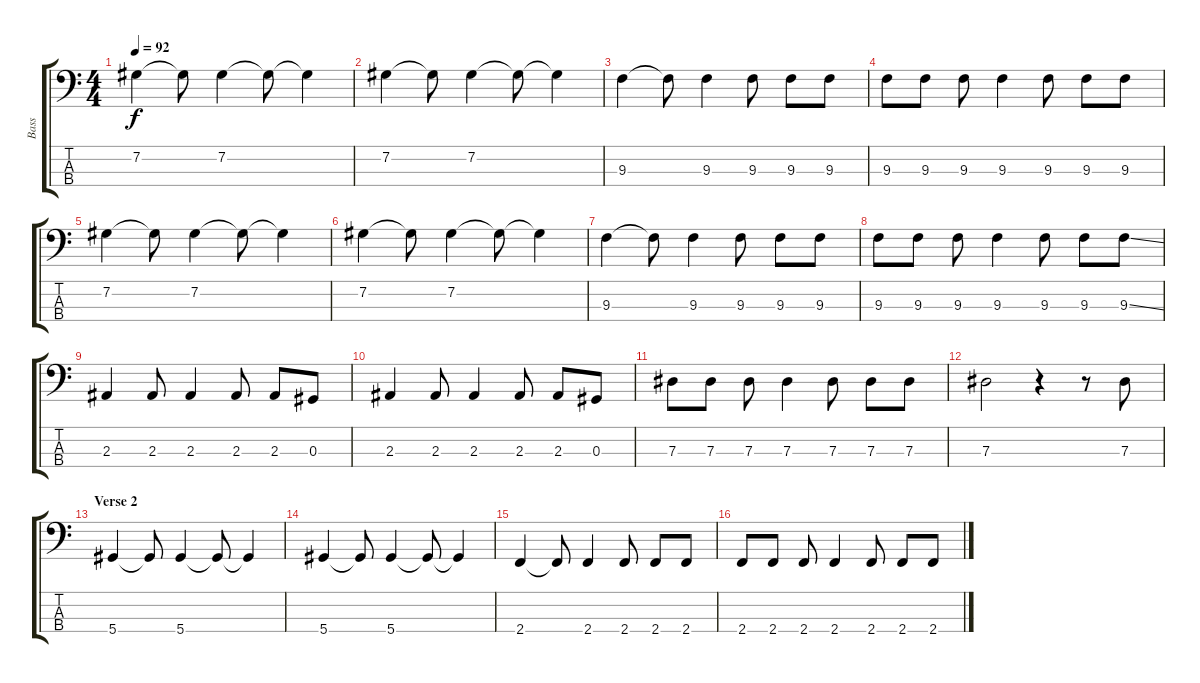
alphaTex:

\track ("Bass" "Bass") {instrument electricbasspick}
\staff {score tabs}
\tuning (Gb2 Db2 Ab1 Eb1) {hide}
\ts (4 4)
\tempo 92
\clef f4
\ks c
7.2.4{dy f} 7.2{t}.8 7.2.4 7.2{t}.8 7.2{t}.4 |
7.2.4 7.2{t}.8 7.2.4 7.2{t}.8 7.2{t}.4 |
9.3.4 9.3{t}.8 9.3.4 9.3.8 9.3.8 9.3.8 |
9.3.8 9.3.8 9.3.8 9.3.4 9.3.8 9.3.8 9.3.8 |
7.2.4 7.2{t}.8 7.2.4 7.2{t}.8 7.2{t}.4 |
7.2.4 7.2{t}.8 7.2.4 7.2{t}.8 7.2{t}.4 |
9.3.4 9.3{t}.8 9.3.4 9.3.8 9.3.8 9.3.8 |
9.3.8 9.3.8 9.3.8 9.3.4 9.3.8 9.3.8 9.3{ss}.8 |
2.3.4 2.3.8 2.3.4 2.3.8 2.3.8 0.3.8 |
2.3.4 2.3.8 2.3.4 2.3.8 2.3.8 0.3.8 |
7.3.8 7.3.8 7.3.8 7.3.4 7.3.8 7.3.8 7.3.8 |
7.3.2 r.4 r.8 7.3.8 |
\section ("" "Verse 2")
5.4.4 5.4{t}.8 5.4.4 5.4{t}.8 5.4{t}.4 |
5.4.4 5.4{t}.8 5.4.4 5.4{t}.8 5.4{t}.4 |
2.4.4 2.4{t}.8 2.4.4 2.4.8 2.4.8 2.4.8 |
2.4.8 2.4.8 2.4.8 2.4.4 2.4.8 2.4.8 2.4.8
